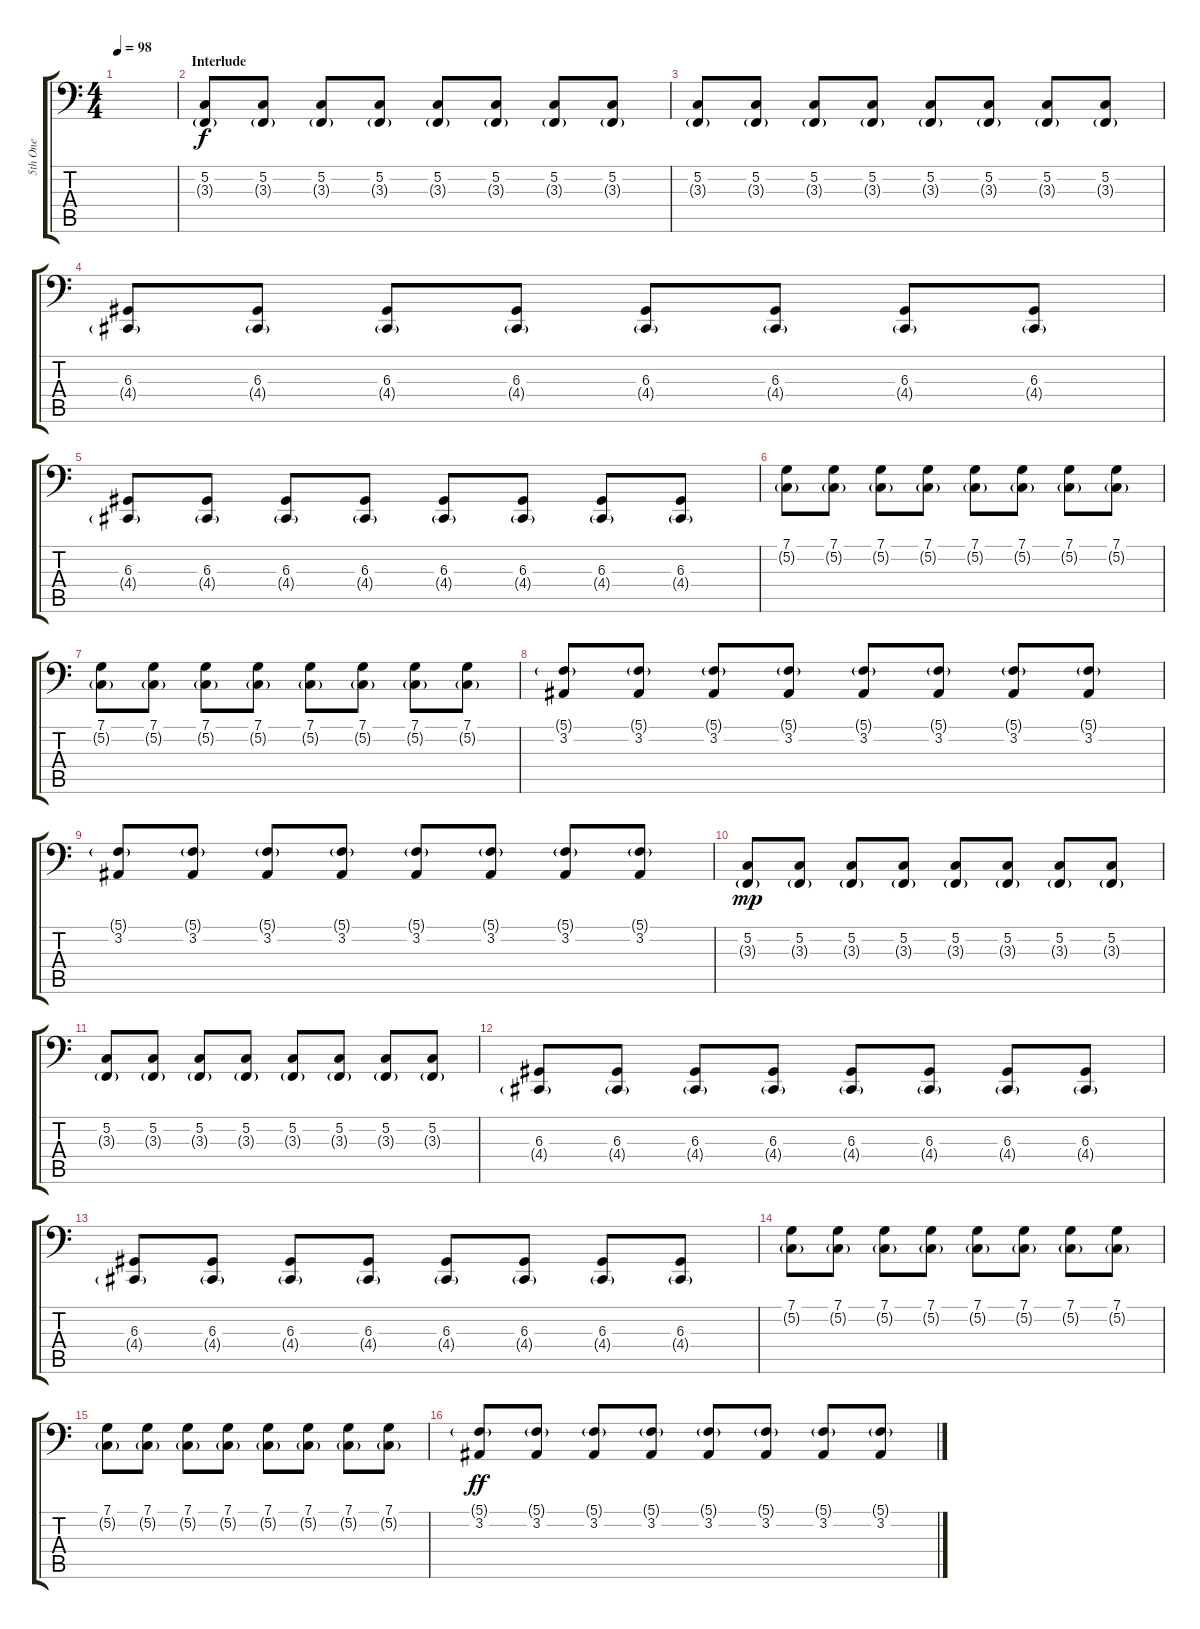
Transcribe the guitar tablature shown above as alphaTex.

\track ("5th One" "5th One") {instrument cello}
\staff {score tabs}
\tuning (C3 G2 D2 A1 E1 B0) {hide}
\ts (4 4)
\tempo 98
\clef f4
\ks c
|
\section ("" "Interlude")
(5.2 3.3{g}).8 (5.2 3.3{g}).8 (5.2 3.3{g}).8 (5.2 3.3{g}).8 (5.2 3.3{g}).8 (5.2 3.3{g}).8 (5.2 3.3{g}).8 (5.2 3.3{g}).8 |
(5.2 3.3{g}).8 (5.2 3.3{g}).8 (5.2 3.3{g}).8 (5.2 3.3{g}).8 (5.2 3.3{g}).8 (5.2 3.3{g}).8 (5.2 3.3{g}).8 (5.2 3.3{g}).8 |
(6.3 4.4{g}).8 (6.3 4.4{g}).8 (6.3 4.4{g}).8 (6.3 4.4{g}).8 (6.3 4.4{g}).8 (6.3 4.4{g}).8 (6.3 4.4{g}).8 (6.3 4.4{g}).8 |
(6.3 4.4{g}).8 (6.3 4.4{g}).8 (6.3 4.4{g}).8 (6.3 4.4{g}).8 (6.3 4.4{g}).8 (6.3 4.4{g}).8 (6.3 4.4{g}).8 (6.3 4.4{g}).8 |
(7.1 5.2{g}).8 (7.1 5.2{g}).8 (7.1 5.2{g}).8 (7.1 5.2{g}).8 (7.1 5.2{g}).8 (7.1 5.2{g}).8 (7.1 5.2{g}).8 (7.1 5.2{g}).8 |
(7.1 5.2{g}).8 (7.1 5.2{g}).8 (7.1 5.2{g}).8 (7.1 5.2{g}).8 (7.1 5.2{g}).8 (7.1 5.2{g}).8 (7.1 5.2{g}).8 (7.1 5.2{g}).8 |
(5.1{g} 3.2).8 (5.1{g} 3.2).8 (5.1{g} 3.2).8 (5.1{g} 3.2).8 (5.1{g} 3.2).8 (5.1{g} 3.2).8 (5.1{g} 3.2).8 (5.1{g} 3.2).8 |
(5.1{g} 3.2).8 (5.1{g} 3.2).8 (5.1{g} 3.2).8 (5.1{g} 3.2).8 (5.1{g} 3.2).8 (5.1{g} 3.2).8 (5.1{g} 3.2).8 (5.1{g} 3.2).8 |
(5.2 3.3{g}).8{dy mp} (5.2 3.3{g}).8 (5.2 3.3{g}).8 (5.2 3.3{g}).8 (5.2 3.3{g}).8 (5.2 3.3{g}).8 (5.2 3.3{g}).8 (5.2 3.3{g}).8 |
(5.2 3.3{g}).8 (5.2 3.3{g}).8 (5.2 3.3{g}).8 (5.2 3.3{g}).8 (5.2 3.3{g}).8 (5.2 3.3{g}).8 (5.2 3.3{g}).8 (5.2 3.3{g}).8 |
(6.3 4.4{g}).8 (6.3 4.4{g}).8 (6.3 4.4{g}).8 (6.3 4.4{g}).8 (6.3 4.4{g}).8 (6.3 4.4{g}).8 (6.3 4.4{g}).8 (6.3 4.4{g}).8 |
(6.3 4.4{g}).8 (6.3 4.4{g}).8 (6.3 4.4{g}).8 (6.3 4.4{g}).8 (6.3 4.4{g}).8 (6.3 4.4{g}).8 (6.3 4.4{g}).8 (6.3 4.4{g}).8 |
(7.1 5.2{g}).8 (7.1 5.2{g}).8 (7.1 5.2{g}).8 (7.1 5.2{g}).8 (7.1 5.2{g}).8 (7.1 5.2{g}).8 (7.1 5.2{g}).8 (7.1 5.2{g}).8 |
(7.1 5.2{g}).8 (7.1 5.2{g}).8 (7.1 5.2{g}).8 (7.1 5.2{g}).8 (7.1 5.2{g}).8 (7.1 5.2{g}).8 (7.1 5.2{g}).8 (7.1 5.2{g}).8 |
(5.1{g} 3.2).8{dy ff} (5.1{g} 3.2).8 (5.1{g} 3.2).8 (5.1{g} 3.2).8 (5.1{g} 3.2).8 (5.1{g} 3.2).8 (5.1{g} 3.2).8 (5.1{g} 3.2).8
